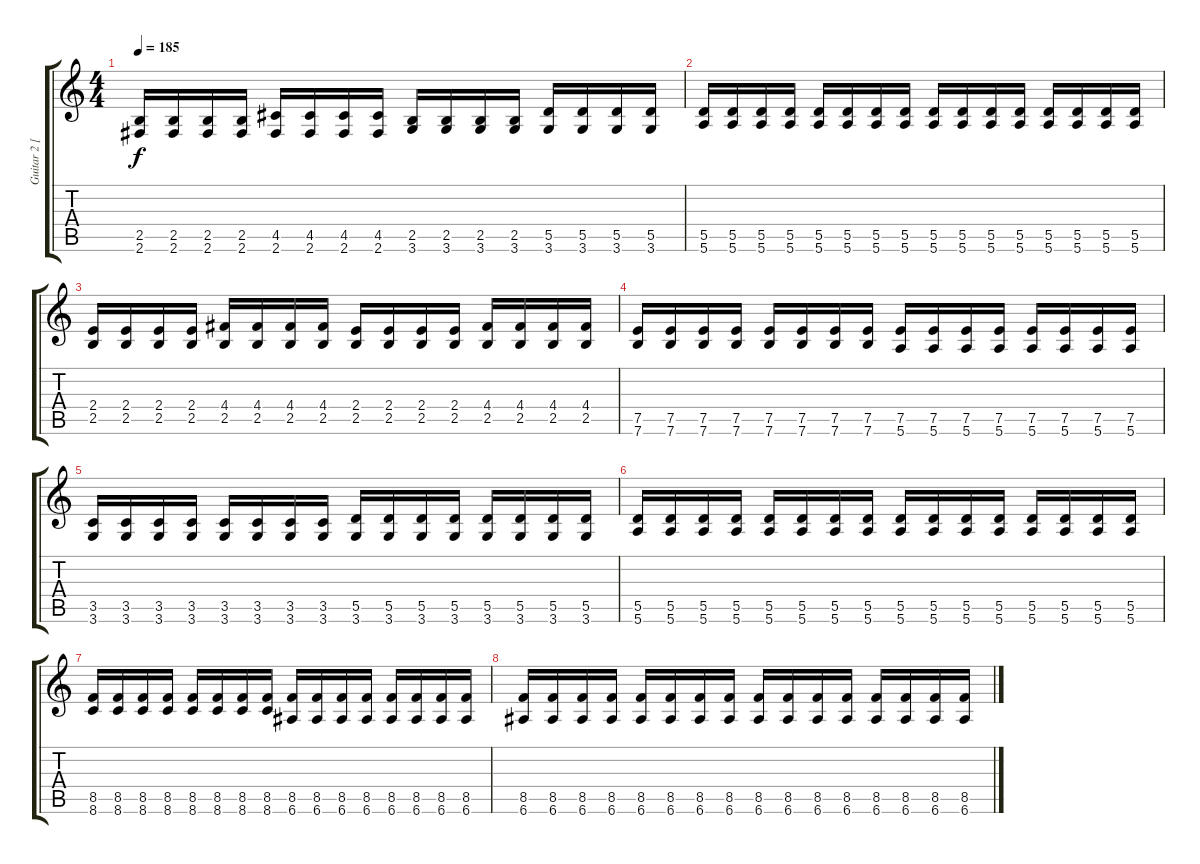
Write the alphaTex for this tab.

\track ("Guitar 2 [Left]" "Guitar 2 [") {instrument distortionguitar}
\staff {score tabs}
\tuning (E4 B3 G3 D3 A2 E2) {hide}
\ts (4 4)
\tempo 185
\clef g2
\ks c
(2.5 2.6).16{dy f} (2.5 2.6).16 (2.5 2.6).16 (2.5 2.6).16 (4.5 2.6).16 (4.5 2.6).16 (4.5 2.6).16 (4.5 2.6).16 (2.5 3.6).16 (2.5 3.6).16 (2.5 3.6).16 (2.5 3.6).16 (5.5 3.6).16 (5.5 3.6).16 (5.5 3.6).16 (5.5 3.6).16 |
(5.5 5.6).16 (5.5 5.6).16 (5.5 5.6).16 (5.5 5.6).16 (5.5 5.6).16 (5.5 5.6).16 (5.5 5.6).16 (5.5 5.6).16 (5.5 5.6).16 (5.5 5.6).16 (5.5 5.6).16 (5.5 5.6).16 (5.5 5.6).16 (5.5 5.6).16 (5.5 5.6).16 (5.5 5.6).16 |
(2.4 2.5).16 (2.4 2.5).16 (2.4 2.5).16 (2.4 2.5).16 (4.4 2.5).16 (4.4 2.5).16 (4.4 2.5).16 (4.4 2.5).16 (2.4 2.5).16 (2.4 2.5).16 (2.4 2.5).16 (2.4 2.5).16 (4.4 2.5).16 (4.4 2.5).16 (4.4 2.5).16 (4.4 2.5).16 |
(7.5 7.6).16 (7.5 7.6).16 (7.5 7.6).16 (7.5 7.6).16 (7.5 7.6).16 (7.5 7.6).16 (7.5 7.6).16 (7.5 7.6).16 (7.5 5.6).16 (7.5 5.6).16 (7.5 5.6).16 (7.5 5.6).16 (7.5 5.6).16 (7.5 5.6).16 (7.5 5.6).16 (7.5 5.6).16 |
(3.5 3.6).16 (3.5 3.6).16 (3.5 3.6).16 (3.5 3.6).16 (3.5 3.6).16 (3.5 3.6).16 (3.5 3.6).16 (3.5 3.6).16 (5.5 3.6).16 (5.5 3.6).16 (5.5 3.6).16 (5.5 3.6).16 (5.5 3.6).16 (5.5 3.6).16 (5.5 3.6).16 (5.5 3.6).16 |
(5.5 5.6).16 (5.5 5.6).16 (5.5 5.6).16 (5.5 5.6).16 (5.5 5.6).16 (5.5 5.6).16 (5.5 5.6).16 (5.5 5.6).16 (5.5 5.6).16 (5.5 5.6).16 (5.5 5.6).16 (5.5 5.6).16 (5.5 5.6).16 (5.5 5.6).16 (5.5 5.6).16 (5.5 5.6).16 |
(8.5 8.6).16 (8.5 8.6).16 (8.5 8.6).16 (8.5 8.6).16 (8.5 8.6).16 (8.5 8.6).16 (8.5 8.6).16 (8.5 8.6).16 (8.5 6.6).16 (8.5 6.6).16 (8.5 6.6).16 (8.5 6.6).16 (8.5 6.6).16 (8.5 6.6).16 (8.5 6.6).16 (8.5 6.6).16 |
(8.5 6.6).16 (8.5 6.6).16 (8.5 6.6).16 (8.5 6.6).16 (8.5 6.6).16 (8.5 6.6).16 (8.5 6.6).16 (8.5 6.6).16 (8.5 6.6).16 (8.5 6.6).16 (8.5 6.6).16 (8.5 6.6).16 (8.5 6.6).16 (8.5 6.6).16 (8.5 6.6).16 (8.5 6.6).16
